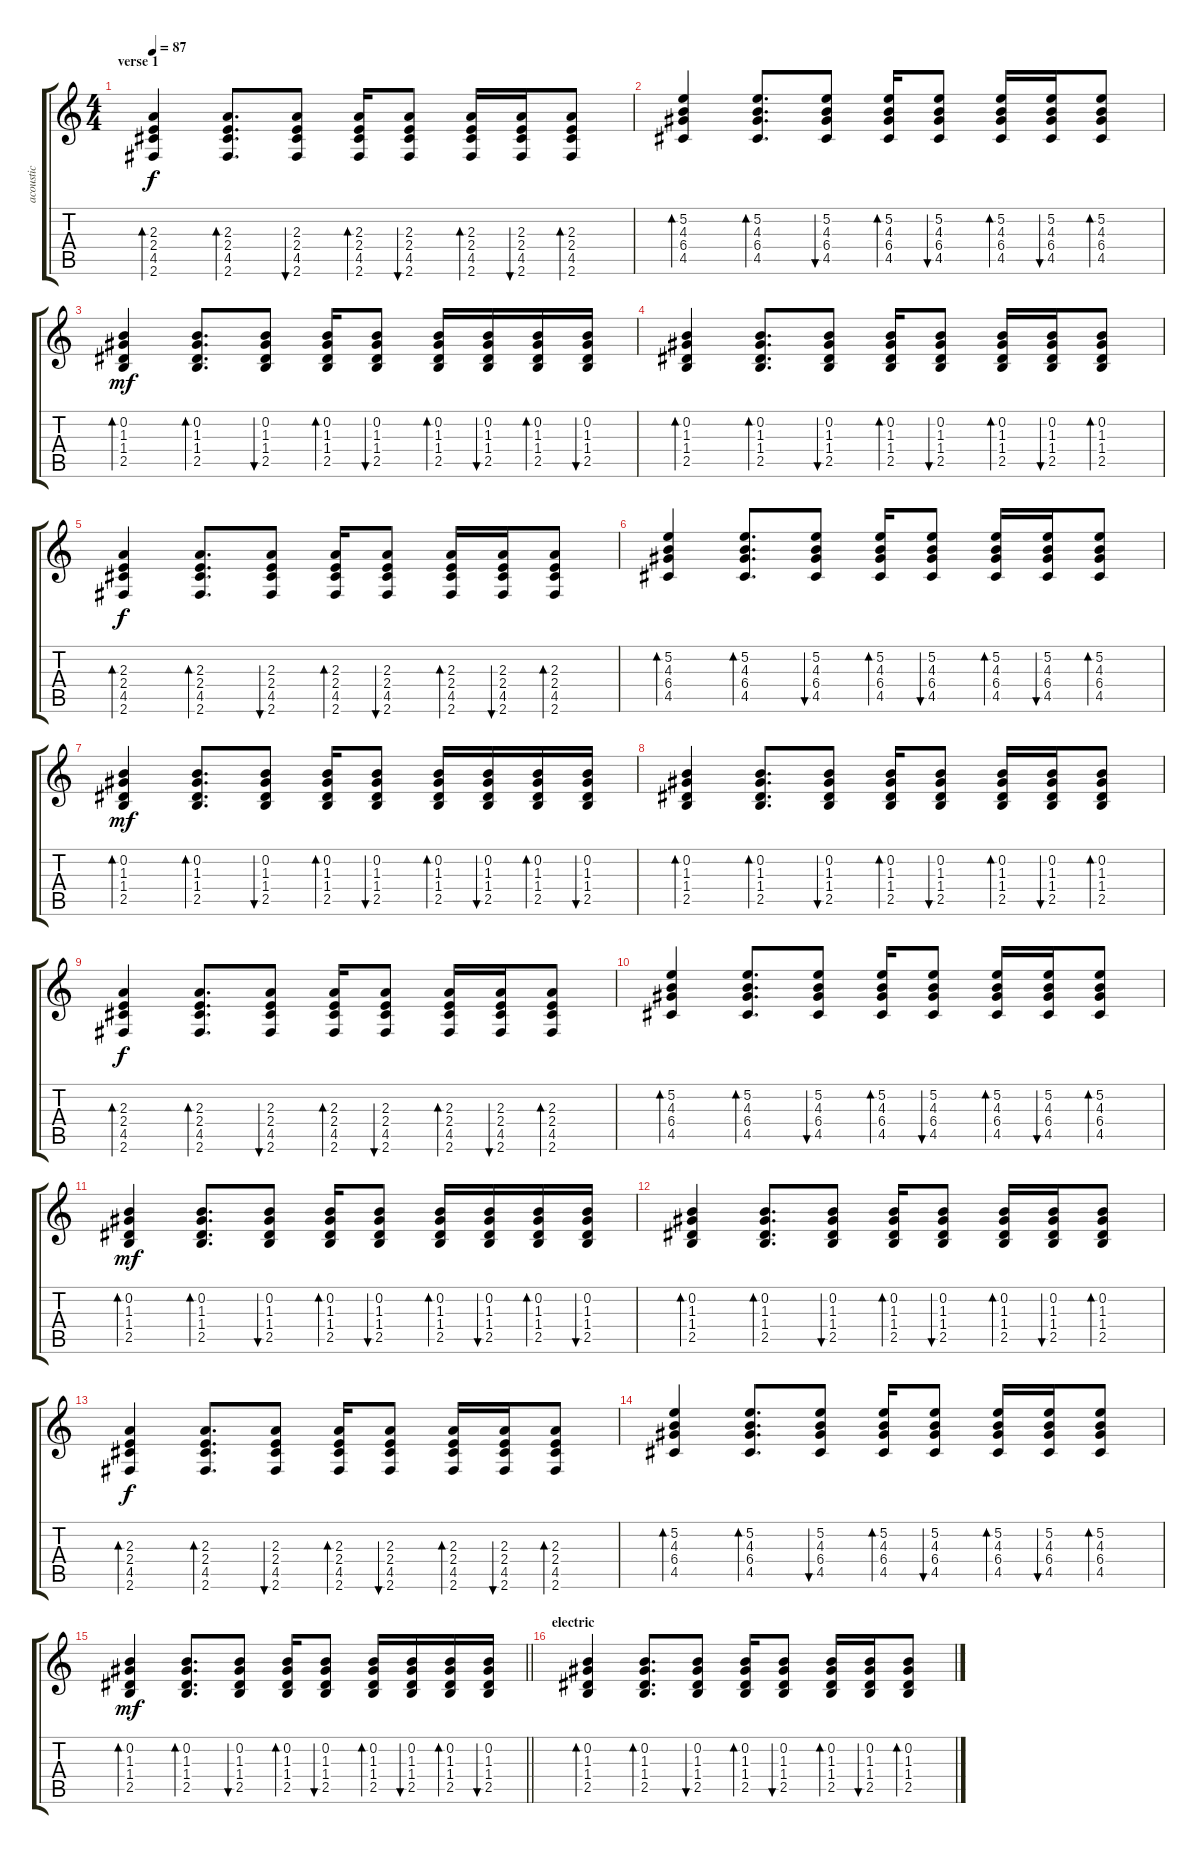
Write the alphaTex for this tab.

\track ("acoustic" "acoustic") {instrument acousticguitarnylon}
\staff {score tabs}
\tuning (E4 B3 G3 D3 A2 E2) {hide}
\ts (4 4)
\section ("" "verse 1")
\tempo 87
\clef g2
\ks c
(2.3 2.4 4.5 2.6).4{bd 30 dy f} (2.3 2.4 4.5 2.6).8{d bd 30} (2.3 2.4 4.5 2.6).8{bu 30} (2.3 2.4 4.5 2.6).16{bd 30} (2.3 2.4 4.5 2.6).8{bu 30} (2.3 2.4 4.5 2.6).16{bd 30} (2.3 2.4 4.5 2.6).16{bu 30} (2.3 2.4 4.5 2.6).8{bd 30} |
(5.2 4.3 6.4 4.5).4{bd 30} (5.2 4.3 6.4 4.5).8{d bd 30} (5.2 4.3 6.4 4.5).8{bu 30} (5.2 4.3 6.4 4.5).16{bd 30} (5.2 4.3 6.4 4.5).8{bu 30} (5.2 4.3 6.4 4.5).16{bd 30} (5.2 4.3 6.4 4.5).16{bu 30} (5.2 4.3 6.4 4.5).8{bd 30} |
(0.2 1.3 1.4 2.5).4{bd 30 dy mf} (0.2 1.3 1.4 2.5).8{d bd 30} (0.2 1.3 1.4 2.5).8{bu 30} (0.2 1.3 1.4 2.5).16{bd 30} (0.2 1.3 1.4 2.5).8{bu 30} (0.2 1.3 1.4 2.5).16{bd 30} (0.2 1.3 1.4 2.5).16{bu 30} (0.2 1.3 1.4 2.5).16{bd 30} (0.2 1.3 1.4 2.5).16{bu 30} |
(0.2 1.3 1.4 2.5).4{bd 30} (0.2 1.3 1.4 2.5).8{d bd 30} (0.2 1.3 1.4 2.5).8{bu 30} (0.2 1.3 1.4 2.5).16{bd 30} (0.2 1.3 1.4 2.5).8{bu 30} (0.2 1.3 1.4 2.5).16{bd 30} (0.2 1.3 1.4 2.5).16{bu 30} (0.2 1.3 1.4 2.5).8{bd 30} |
(2.3 2.4 4.5 2.6).4{bd 30 dy f} (2.3 2.4 4.5 2.6).8{d bd 30} (2.3 2.4 4.5 2.6).8{bu 30} (2.3 2.4 4.5 2.6).16{bd 30} (2.3 2.4 4.5 2.6).8{bu 30} (2.3 2.4 4.5 2.6).16{bd 30} (2.3 2.4 4.5 2.6).16{bu 30} (2.3 2.4 4.5 2.6).8{bd 30} |
(5.2 4.3 6.4 4.5).4{bd 30} (5.2 4.3 6.4 4.5).8{d bd 30} (5.2 4.3 6.4 4.5).8{bu 30} (5.2 4.3 6.4 4.5).16{bd 30} (5.2 4.3 6.4 4.5).8{bu 30} (5.2 4.3 6.4 4.5).16{bd 30} (5.2 4.3 6.4 4.5).16{bu 30} (5.2 4.3 6.4 4.5).8{bd 30} |
(0.2 1.3 1.4 2.5).4{bd 30 dy mf} (0.2 1.3 1.4 2.5).8{d bd 30} (0.2 1.3 1.4 2.5).8{bu 30} (0.2 1.3 1.4 2.5).16{bd 30} (0.2 1.3 1.4 2.5).8{bu 30} (0.2 1.3 1.4 2.5).16{bd 30} (0.2 1.3 1.4 2.5).16{bu 30} (0.2 1.3 1.4 2.5).16{bd 30} (0.2 1.3 1.4 2.5).16{bu 30} |
(0.2 1.3 1.4 2.5).4{bd 30} (0.2 1.3 1.4 2.5).8{d bd 30} (0.2 1.3 1.4 2.5).8{bu 30} (0.2 1.3 1.4 2.5).16{bd 30} (0.2 1.3 1.4 2.5).8{bu 30} (0.2 1.3 1.4 2.5).16{bd 30} (0.2 1.3 1.4 2.5).16{bu 30} (0.2 1.3 1.4 2.5).8{bd 30} |
(2.3 2.4 4.5 2.6).4{bd 30 dy f} (2.3 2.4 4.5 2.6).8{d bd 30} (2.3 2.4 4.5 2.6).8{bu 30} (2.3 2.4 4.5 2.6).16{bd 30} (2.3 2.4 4.5 2.6).8{bu 30} (2.3 2.4 4.5 2.6).16{bd 30} (2.3 2.4 4.5 2.6).16{bu 30} (2.3 2.4 4.5 2.6).8{bd 30} |
(5.2 4.3 6.4 4.5).4{bd 30} (5.2 4.3 6.4 4.5).8{d bd 30} (5.2 4.3 6.4 4.5).8{bu 30} (5.2 4.3 6.4 4.5).16{bd 30} (5.2 4.3 6.4 4.5).8{bu 30} (5.2 4.3 6.4 4.5).16{bd 30} (5.2 4.3 6.4 4.5).16{bu 30} (5.2 4.3 6.4 4.5).8{bd 30} |
(0.2 1.3 1.4 2.5).4{bd 30 dy mf} (0.2 1.3 1.4 2.5).8{d bd 30} (0.2 1.3 1.4 2.5).8{bu 30} (0.2 1.3 1.4 2.5).16{bd 30} (0.2 1.3 1.4 2.5).8{bu 30} (0.2 1.3 1.4 2.5).16{bd 30} (0.2 1.3 1.4 2.5).16{bu 30} (0.2 1.3 1.4 2.5).16{bd 30} (0.2 1.3 1.4 2.5).16{bu 30} |
(0.2 1.3 1.4 2.5).4{bd 30} (0.2 1.3 1.4 2.5).8{d bd 30} (0.2 1.3 1.4 2.5).8{bu 30} (0.2 1.3 1.4 2.5).16{bd 30} (0.2 1.3 1.4 2.5).8{bu 30} (0.2 1.3 1.4 2.5).16{bd 30} (0.2 1.3 1.4 2.5).16{bu 30} (0.2 1.3 1.4 2.5).8{bd 30} |
(2.3 2.4 4.5 2.6).4{bd 30 dy f} (2.3 2.4 4.5 2.6).8{d bd 30} (2.3 2.4 4.5 2.6).8{bu 30} (2.3 2.4 4.5 2.6).16{bd 30} (2.3 2.4 4.5 2.6).8{bu 30} (2.3 2.4 4.5 2.6).16{bd 30} (2.3 2.4 4.5 2.6).16{bu 30} (2.3 2.4 4.5 2.6).8{bd 30} |
(5.2 4.3 6.4 4.5).4{bd 30} (5.2 4.3 6.4 4.5).8{d bd 30} (5.2 4.3 6.4 4.5).8{bu 30} (5.2 4.3 6.4 4.5).16{bd 30} (5.2 4.3 6.4 4.5).8{bu 30} (5.2 4.3 6.4 4.5).16{bd 30} (5.2 4.3 6.4 4.5).16{bu 30} (5.2 4.3 6.4 4.5).8{bd 30} |
\barLineRight lightlight
(0.2 1.3 1.4 2.5).4{bd 30 dy mf} (0.2 1.3 1.4 2.5).8{d bd 30} (0.2 1.3 1.4 2.5).8{bu 30} (0.2 1.3 1.4 2.5).16{bd 30} (0.2 1.3 1.4 2.5).8{bu 30} (0.2 1.3 1.4 2.5).16{bd 30} (0.2 1.3 1.4 2.5).16{bu 30} (0.2 1.3 1.4 2.5).16{bd 30} (0.2 1.3 1.4 2.5).16{bu 30} |
\section ("" "electric")
(0.2 1.3 1.4 2.5).4{bd 30} (0.2 1.3 1.4 2.5).8{d bd 30} (0.2 1.3 1.4 2.5).8{bu 30} (0.2 1.3 1.4 2.5).16{bd 30} (0.2 1.3 1.4 2.5).8{bu 30} (0.2 1.3 1.4 2.5).16{bd 30} (0.2 1.3 1.4 2.5).16{bu 30} (0.2 1.3 1.4 2.5).8{bd 30}
